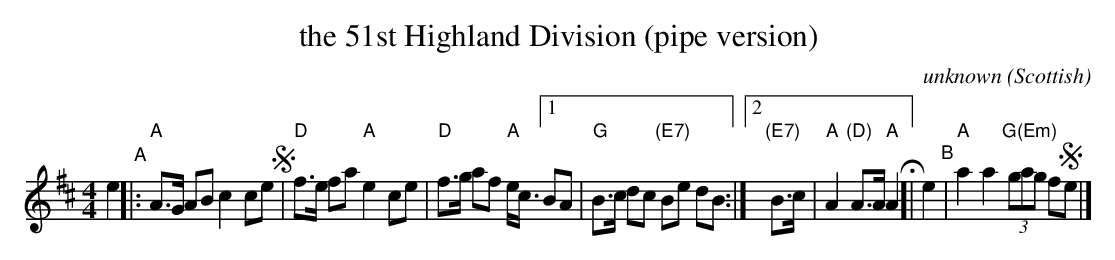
X:1
T: the 51st Highland Division (pipe version)
C: unknown
M: 4/4
O: Scottish
K: Amix
e2 "^A"\
|: "A"A>G AB c2 ce !segno!| "D"f>e fa "A"e2 ce |\
"D"f>g af "A"e<c [1 BA | "G"B>c dc "(E7)"Be dB \
:|[2 "(E7)"B>c | "A"A2 "(D)"A>A "A"A2 H\
[| e2 "^B"| "A"a2 a2 "G(Em)"(3gag f!segno!e |]
